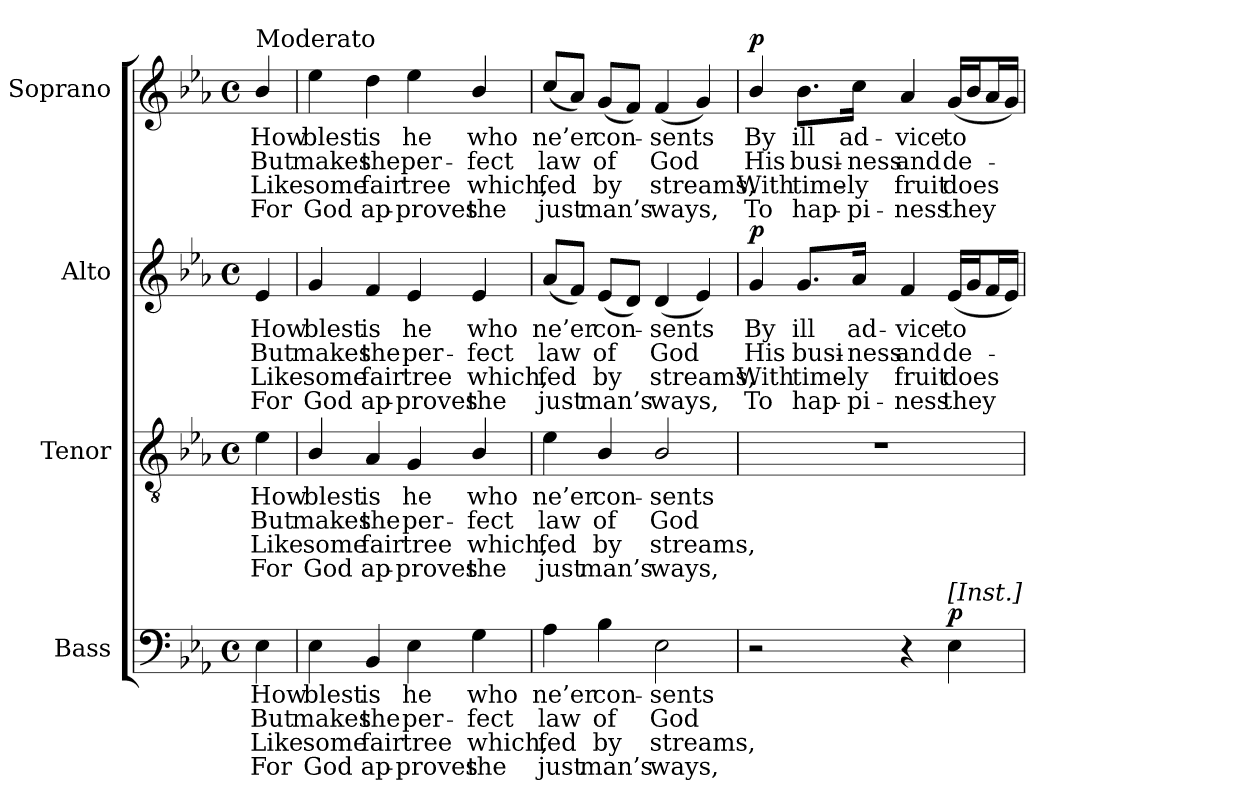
**kern	**text	**text	**text	**text	**dynam	**kern	**text	**text	**text	**text	**kern	**text	**text	**text	**text	**dynam	**kern	**text	**text	**text	**text	**dynam
*part4	*part4	*part4	*part4	*part4	*part4	*part3	*part3	*part3	*part3	*part3	*part2	*part2	*part2	*part2	*part2	*part2	*part1	*part1	*part1	*part1	*part1	*part1
*staff4	*staff4	*staff4	*staff4	*staff4	*staff4	*staff3	*staff3	*staff3	*staff3	*staff3	*staff2	*staff2	*staff2	*staff2	*staff2	*staff2	*staff1	*staff1	*staff1	*staff1	*staff1	*staff1
*I"Bass	*	*	*	*	*	*I"Tenor	*	*	*	*	*I"Alto	*	*	*	*	*	*I"Soprano	*	*	*	*	*
*I'B.	*	*	*	*	*	*I'T.	*	*	*	*	*I'A.	*	*	*	*	*	*I'S.	*	*	*	*	*
!!LO:PB:g=z
*clefF4	*	*	*	*	*	*clefGv2	*	*	*	*	*clefG2	*	*	*	*	*	*clefG2	*	*	*	*	*
*	*	*	*	*	*	*ITrd7c12	*	*	*	*	*	*	*	*	*	*	*	*	*	*	*	*
*k[b-e-a-]	*	*	*	*	*	*k[b-e-a-]	*	*	*	*	*k[b-e-a-]	*	*	*	*	*	*k[b-e-a-]	*	*	*	*	*
*E-:	*	*	*	*	*	*E-:	*	*	*	*	*E-:	*	*	*	*	*	*E-:	*	*	*	*	*
*M4/4	*	*	*	*	*	*M4/4	*	*	*	*	*M4/4	*	*	*	*	*	*M4/4	*	*	*	*	*
*met(c)	*	*	*	*	*	*met(c)	*	*	*	*	*met(c)	*	*	*	*	*	*met(c)	*	*	*	*	*
=	=	=	=	=	=	=	=	=	=	=	=	=	=	=	=	=	=	=	=	=	=	=
!	!LO:LY:b:color=#000000	!LO:LY:b:color=#000000	!LO:LY:b:color=#000000	!LO:LY:b:color=#000000	!	!	!	!	!	!	!	!	!	!	!	!	!	!	!	!	!	!
!	!	!	!	!	!	!	!LO:LY:b:color=#000000	!LO:LY:b:color=#000000	!LO:LY:b:color=#000000	!LO:LY:b:color=#000000	!	!	!	!	!	!	!	!	!	!	!	!
!	!	!	!	!	!	!	!	!	!	!	!	!LO:LY:b:color=#000000	!LO:LY:b:color=#000000	!LO:LY:b:color=#000000	!LO:LY:b:color=#000000	!	!	!	!	!	!	!
!	!	!	!	!	!	!	!	!	!	!	!	!	!	!	!	!	!LO:TX:a:t=Moderato	!	!	!	!	!
!	!	!	!	!	!	!	!	!	!	!	!	!	!	!	!	!	!	!LO:LY:b:color=#000000	!LO:LY:b:color=#000000	!LO:LY:b:color=#000000	!LO:LY:b:color=#000000	!
4E-i\	How	But	Like	For	.	4E-i\	How	But	Like	For	4e-i/	How	But	Like	For	.	4b-i/	How	But	Like	For	.
=1	=1	=1	=1	=1	=1	=1	=1	=1	=1	=1	=1	=1	=1	=1	=1	=1	=1	=1	=1	=1	=1	=1
!	!LO:LY:b:color=#000000	!LO:LY:b:color=#000000	!LO:LY:b:color=#000000	!LO:LY:b:color=#000000	!	!	!	!	!	!	!	!	!	!	!	!	!	!	!	!	!	!
!	!	!	!	!	!	!	!LO:LY:b:color=#000000	!LO:LY:b:color=#000000	!LO:LY:b:color=#000000	!LO:LY:b:color=#000000	!	!	!	!	!	!	!	!	!	!	!	!
!	!	!	!	!	!	!	!	!	!	!	!	!LO:LY:b:color=#000000	!LO:LY:b:color=#000000	!LO:LY:b:color=#000000	!LO:LY:b:color=#000000	!	!	!	!	!	!	!
!	!	!	!	!	!	!	!	!	!	!	!	!	!	!	!	!	!	!LO:LY:b:color=#000000	!LO:LY:b:color=#000000	!LO:LY:b:color=#000000	!LO:LY:b:color=#000000	!
4E-i\	blest	makes	some	God	.	4BB-i/	blest	makes	some	God	4gi/	blest	makes	some	God	.	4ee-i\	blest	makes	some	God	.
!	!LO:LY:b:color=#000000	!LO:LY:b:color=#000000	!LO:LY:b:color=#000000	!LO:LY:b:color=#000000	!	!	!	!	!	!	!	!	!	!	!	!	!	!	!	!	!	!
!	!	!	!	!	!	!	!LO:LY:b:color=#000000	!LO:LY:b:color=#000000	!LO:LY:b:color=#000000	!LO:LY:b:color=#000000	!	!	!	!	!	!	!	!	!	!	!	!
!	!	!	!	!	!	!	!	!	!	!	!	!LO:LY:b:color=#000000	!LO:LY:b:color=#000000	!LO:LY:b:color=#000000	!LO:LY:b:color=#000000	!	!	!	!	!	!	!
!	!	!	!	!	!	!	!	!	!	!	!	!	!	!	!	!	!	!LO:LY:b:color=#000000	!LO:LY:b:color=#000000	!LO:LY:b:color=#000000	!LO:LY:b:color=#000000	!
4BB-i/	is	the	fair	ap-	.	4AA-i/	is	the	fair	ap-	4fi/	is	the	fair	ap-	.	4ddi\	is	the	fair	ap-	.
!	!LO:LY:b:color=#000000	!LO:LY:b:color=#000000	!LO:LY:b:color=#000000	!LO:LY:b:color=#000000	!	!	!	!	!	!	!	!	!	!	!	!	!	!	!	!	!	!
!	!	!	!	!	!	!	!LO:LY:b:color=#000000	!LO:LY:b:color=#000000	!LO:LY:b:color=#000000	!LO:LY:b:color=#000000	!	!	!	!	!	!	!	!	!	!	!	!
!	!	!	!	!	!	!	!	!	!	!	!	!LO:LY:b:color=#000000	!LO:LY:b:color=#000000	!LO:LY:b:color=#000000	!LO:LY:b:color=#000000	!	!	!	!	!	!	!
!	!	!	!	!	!	!	!	!	!	!	!	!	!	!	!	!	!	!LO:LY:b:color=#000000	!LO:LY:b:color=#000000	!LO:LY:b:color=#000000	!LO:LY:b:color=#000000	!
4E-i\	he	per-	-tree	proves	.	4GGi/	he	per-	-tree	proves	4e-i/	he	per-	-tree	proves	.	4ee-i\	he	per-	-tree	proves	.
!	!LO:LY:b:color=#000000	!LO:LY:b:color=#000000	!LO:LY:b:color=#000000	!LO:LY:b:color=#000000	!	!	!	!	!	!	!	!	!	!	!	!	!	!	!	!	!	!
!	!	!	!	!	!	!	!LO:LY:b:color=#000000	!LO:LY:b:color=#000000	!LO:LY:b:color=#000000	!LO:LY:b:color=#000000	!	!	!	!	!	!	!	!	!	!	!	!
!	!	!	!	!	!	!	!	!	!	!	!	!LO:LY:b:color=#000000	!LO:LY:b:color=#000000	!LO:LY:b:color=#000000	!LO:LY:b:color=#000000	!	!	!	!	!	!	!
!	!	!	!	!	!	!	!	!	!	!	!	!	!	!	!	!	!	!LO:LY:b:color=#000000	!LO:LY:b:color=#000000	!LO:LY:b:color=#000000	!LO:LY:b:color=#000000	!
4Gi\	who	-fect	which,	the	.	4BB-i/	who	-fect	which,	the	4e-i/	who	-fect	which,	the	.	4b-i/	who	-fect	which,	the	.
=2	=2	=2	=2	=2	=2	=2	=2	=2	=2	=2	=2	=2	=2	=2	=2	=2	=2	=2	=2	=2	=2	=2
!	!LO:LY:b:color=#000000	!LO:LY:b:color=#000000	!LO:LY:b:color=#000000	!LO:LY:b:color=#000000	!	!	!	!	!	!	!	!	!	!	!	!	!	!	!	!	!	!
!	!	!	!	!	!	!	!LO:LY:b:color=#000000	!LO:LY:b:color=#000000	!LO:LY:b:color=#000000	!LO:LY:b:color=#000000	!	!	!	!	!	!	!	!	!	!	!	!
!	!	!	!	!	!	!	!	!	!	!	!	!LO:LY:b:color=#000000	!LO:LY:b:color=#000000	!LO:LY:b:color=#000000	!LO:LY:b:color=#000000	!	!	!	!	!	!	!
!	!	!	!	!	!	!	!	!	!	!	!	!	!	!	!	!	!	!LO:LY:b:color=#000000	!LO:LY:b:color=#000000	!LO:LY:b:color=#000000	!LO:LY:b:color=#000000	!
4A-i\	ne’er	law	fed	just	.	4E-i\	ne’er	law	fed	just	(8a-i/L	ne’er	law	fed	just	.	(8cci/L	ne’er	law	fed	just	.
.	.	.	.	.	.	.	.	.	.	.	8fi/J)	.	.	.	.	.	8a-i/J)	.	.	.	.	.
!	!LO:LY:b:color=#000000	!LO:LY:b:color=#000000	!LO:LY:b:color=#000000	!LO:LY:b:color=#000000	!	!	!	!	!	!	!	!	!	!	!	!	!	!	!	!	!	!
!	!	!	!	!	!	!	!LO:LY:b:color=#000000	!LO:LY:b:color=#000000	!LO:LY:b:color=#000000	!LO:LY:b:color=#000000	!	!	!	!	!	!	!	!	!	!	!	!
!	!	!	!	!	!	!	!	!	!	!	!	!LO:LY:b:color=#000000	!LO:LY:b:color=#000000	!LO:LY:b:color=#000000	!LO:LY:b:color=#000000	!	!	!	!	!	!	!
!	!	!	!	!	!	!	!	!	!	!	!	!	!	!	!	!	!	!LO:LY:b:color=#000000	!LO:LY:b:color=#000000	!LO:LY:b:color=#000000	!LO:LY:b:color=#000000	!
4B-i\	con-	of	by	man’s	.	4BB-i/	con-	of	by	man’s	(8e-i/L	con-	of	by	man’s	.	(8gi/L	con-	of	by	man’s	.
.	.	.	.	.	.	.	.	.	.	.	8di/J)	.	.	.	.	.	8fi/J)	.	.	.	.	.
!	!LO:LY:b:color=#000000	!LO:LY:b:color=#000000	!LO:LY:b:color=#000000	!LO:LY:b:color=#000000	!	!	!	!	!	!	!	!	!	!	!	!	!	!	!	!	!	!
!	!	!	!	!	!	!	!LO:LY:b:color=#000000	!LO:LY:b:color=#000000	!LO:LY:b:color=#000000	!LO:LY:b:color=#000000	!	!	!	!	!	!	!	!	!	!	!	!
!	!	!	!	!	!	!	!	!	!	!	!	!LO:LY:b:color=#000000	!LO:LY:b:color=#000000	!LO:LY:b:color=#000000	!LO:LY:b:color=#000000	!	!	!	!	!	!	!
!	!	!	!	!	!	!	!	!	!	!	!	!	!	!	!	!	!	!LO:LY:b:color=#000000	!LO:LY:b:color=#000000	!LO:LY:b:color=#000000	!LO:LY:b:color=#000000	!
2E-i\	-sents	God	streams,	ways,	.	2BB-i/	-sents	God	streams,	ways,	(4di/	-sents	God	streams,	ways,	.	(4fi/	-sents	God	streams,	ways,	.
.	.	.	.	.	.	.	.	.	.	.	4e-i/)	.	.	.	.	.	4gi/)	.	.	.	.	.
=3	=3	=3	=3	=3	=3	=3	=3	=3	=3	=3	=3	=3	=3	=3	=3	=3	=3	=3	=3	=3	=3	=3
!	!	!	!	!	!	!	!	!	!	!	!	!LO:LY:b:color=#000000	!LO:LY:b:color=#000000	!LO:LY:b:color=#000000	!LO:LY:b:color=#000000	!	!	!	!	!	!	!
!	!	!	!	!	!	!	!	!	!	!	!	!	!	!	!	!	!	!LO:LY:b:color=#000000	!LO:LY:b:color=#000000	!LO:LY:b:color=#000000	!LO:LY:b:color=#000000	!
2r	.	.	.	.	.	1r	.	.	.	.	4gi/	By	His	With	To	p	4b-i/	By	His	With	To	p
!	!	!	!	!	!	!	!	!	!	!	!	!LO:LY:b:color=#000000	!LO:LY:b:color=#000000	!LO:LY:b:color=#000000	!LO:LY:b:color=#000000	!	!	!	!	!	!	!
!	!	!	!	!	!	!	!	!	!	!	!	!	!	!	!	!	!	!LO:LY:b:color=#000000	!LO:LY:b:color=#000000	!LO:LY:b:color=#000000	!LO:LY:b:color=#000000	!
.	.	.	.	.	.	.	.	.	.	.	8.gi/L	ill	busi-	time-	-hap-	.	8.b-i\L	ill	busi-	time-	-hap-	.
!	!	!	!	!	!	!	!	!	!	!	!	!LO:LY:b:color=#000000	!LO:LY:b:color=#000000	!LO:LY:b:color=#000000	!LO:LY:b:color=#000000	!	!	!	!	!	!	!
!	!	!	!	!	!	!	!	!	!	!	!	!	!	!	!	!	!	!LO:LY:b:color=#000000	!LO:LY:b:color=#000000	!LO:LY:b:color=#000000	!LO:LY:b:color=#000000	!
.	.	.	.	.	.	.	.	.	.	.	16a-i/Jk	ad-	-ness	-ly	pi-	.	16cci\Jk	ad-	-ness	-ly	pi-	.
!	!	!	!	!	!	!	!	!	!	!	!	!LO:LY:b:color=#000000	!LO:LY:b:color=#000000	!LO:LY:b:color=#000000	!LO:LY:b:color=#000000	!	!	!	!	!	!	!
!	!	!	!	!	!	!	!	!	!	!	!	!	!	!	!	!	!	!LO:LY:b:color=#000000	!LO:LY:b:color=#000000	!LO:LY:b:color=#000000	!LO:LY:b:color=#000000	!
4r	.	.	.	.	.	.	.	.	.	.	4fi/	-vice	and	-fruit	ness	.	4a-i/	-vice	and	-fruit	ness	.
!	!	!	!	!	!	!	!	!	!	!	!	!LO:LY:b:color=#000000	!LO:LY:b:color=#000000	!LO:LY:b:color=#000000	!LO:LY:b:color=#000000	!	!	!	!	!	!	!
!LO:TX:a:t=[Inst.]	!	!	!	!	!	!	!	!	!	!	!	!	!	!	!	!	!	!	!	!	!	!
!	!	!	!	!	!	!	!	!	!	!	!	!	!	!	!	!	!	!LO:LY:b:color=#000000	!LO:LY:b:color=#000000	!LO:LY:b:color=#000000	!LO:LY:b:color=#000000	!
4E-i\	.	.	.	.	p	.	.	.	.	.	(16e-i/LL	to	de-	does	they	.	(16gi/LL	to	de-	does	they	.
.	.	.	.	.	.	.	.	.	.	.	16gi/J	.	.	.	.	.	16b-i/J	.	.	.	.	.
.	.	.	.	.	.	.	.	.	.	.	16fi/L	.	.	.	.	.	16a-i/L	.	.	.	.	.
.	.	.	.	.	.	.	.	.	.	.	16e-i/JJ)	.	.	.	.	.	16gi/JJ)	.	.	.	.	.
=	=	=	=	=	=	=	=	=	=	=	=	=	=	=	=	=	=	=	=	=	=	=
*-	*-	*-	*-	*-	*-	*-	*-	*-	*-	*-	*-	*-	*-	*-	*-	*-	*-	*-	*-	*-	*-	*-
